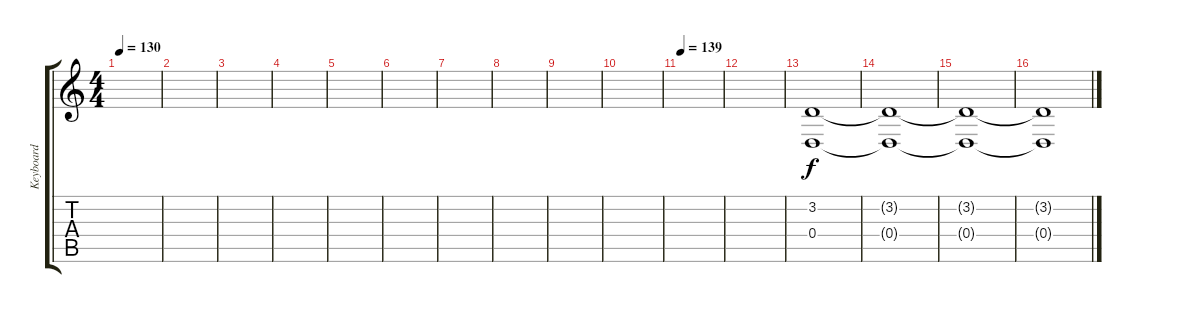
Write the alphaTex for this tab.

\track ("Keyboard" "Keyboard") {instrument pad2warm}
\staff {score tabs}
\tuning (E4 B3 G3 D3 A2 E2) {hide}
\ts (4 4)
\tempo 130
\clef g2
\ks c
|
|
|
|
|
|
|
|
|
|
\tempo 139
|
|
(3.2 0.4).1 |
(3.2{t} 0.4{t}).1 |
(3.2{t} 0.4{t}).1 |
(3.2{t} 0.4{t}).1
